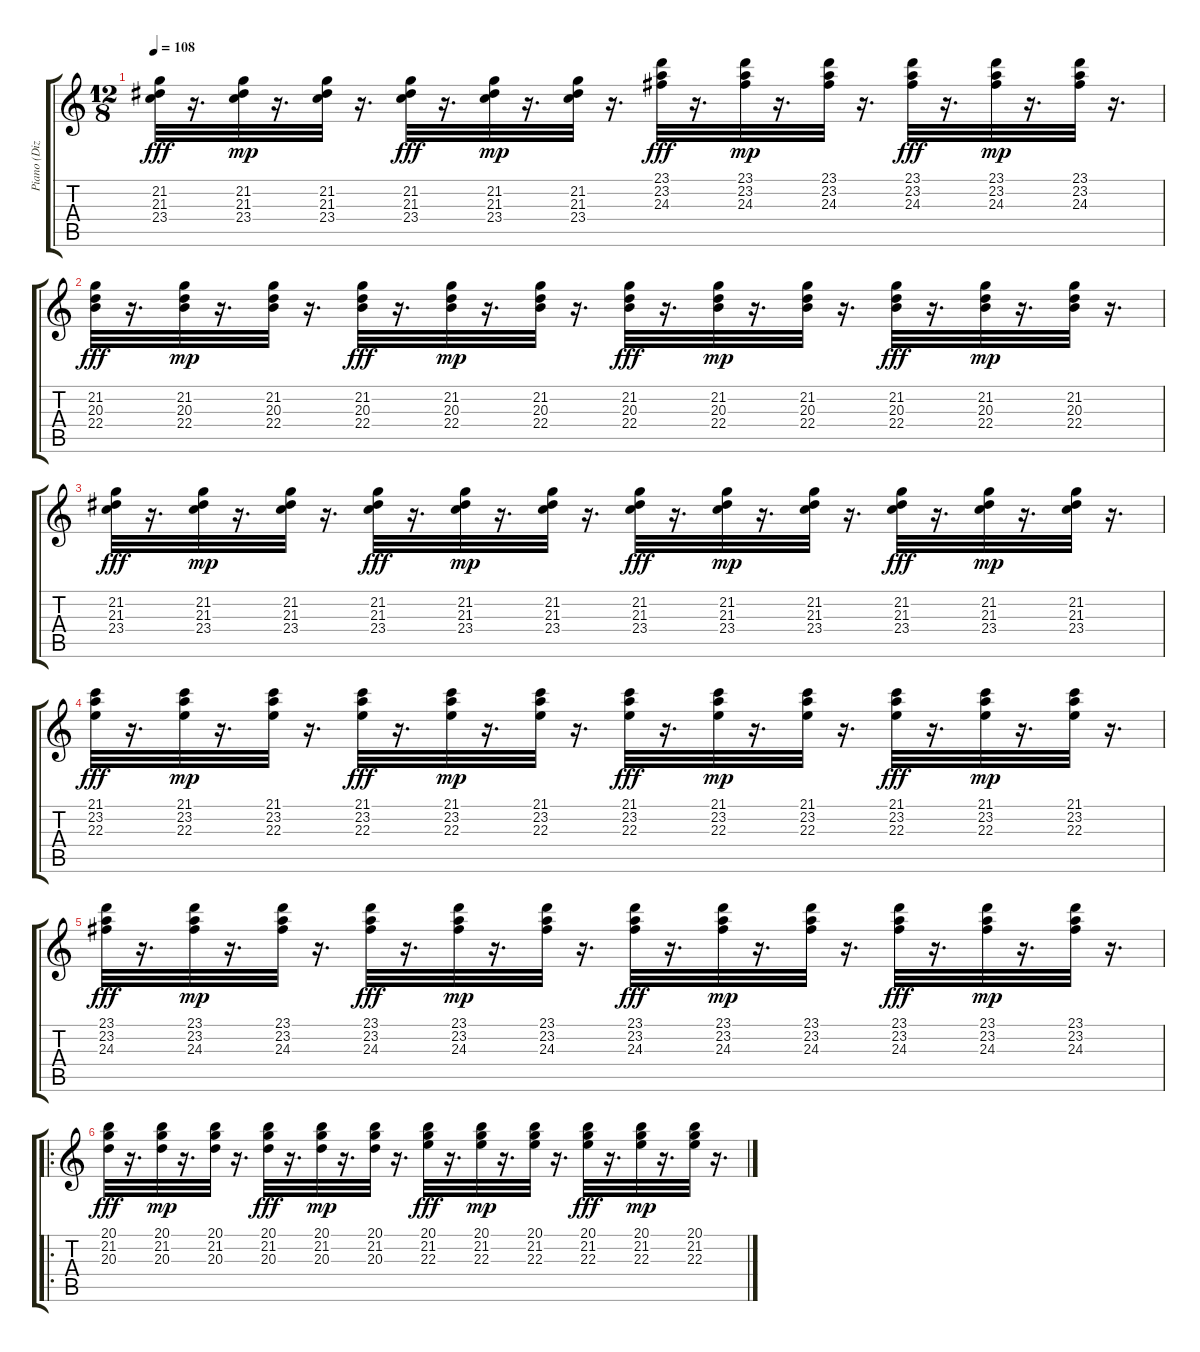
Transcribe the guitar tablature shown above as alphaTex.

\track ("Piano (Dizzy)" "Piano (Diz") {instrument acousticgrandpiano}
\staff {score tabs}
\tuning (Eb4 Bb3 Gb3 Db3 Ab2 Eb2) {hide}
\ts (12 8)
\tempo 108
\clef g2
\ks c
(21.2 21.3 23.4).32{dy fff} r.16{d} (21.2 21.3 23.4).32{dy mp} r.16{d} (21.2 21.3 23.4).32 r.16{d} (21.2 21.3 23.4).32{dy fff} r.16{d} (21.2 21.3 23.4).32{dy mp} r.16{d} (21.2 21.3 23.4).32 r.16{d} (23.1 23.2 24.3).32{dy fff} r.16{d} (23.1 23.2 24.3).32{dy mp} r.16{d} (23.1 23.2 24.3).32 r.16{d} (23.1 23.2 24.3).32{dy fff} r.16{d} (23.1 23.2 24.3).32{dy mp} r.16{d} (23.1 23.2 24.3).32 r.16{d} |
(21.2 20.3 22.4).32{dy fff} r.16{d} (21.2 20.3 22.4).32{dy mp} r.16{d} (21.2 20.3 22.4).32 r.16{d} (21.2 20.3 22.4).32{dy fff} r.16{d} (21.2 20.3 22.4).32{dy mp} r.16{d} (21.2 20.3 22.4).32 r.16{d} (21.2 20.3 22.4).32{dy fff} r.16{d} (21.2 20.3 22.4).32{dy mp} r.16{d} (21.2 20.3 22.4).32 r.16{d} (21.2 20.3 22.4).32{dy fff} r.16{d} (21.2 20.3 22.4).32{dy mp} r.16{d} (21.2 20.3 22.4).32 r.16{d} |
(21.2 21.3 23.4).32{dy fff} r.16{d} (21.2 21.3 23.4).32{dy mp} r.16{d} (21.2 21.3 23.4).32 r.16{d} (21.2 21.3 23.4).32{dy fff} r.16{d} (21.2 21.3 23.4).32{dy mp} r.16{d} (21.2 21.3 23.4).32 r.16{d} (21.2 21.3 23.4).32{dy fff} r.16{d} (21.2 21.3 23.4).32{dy mp} r.16{d} (21.2 21.3 23.4).32 r.16{d} (21.2 21.3 23.4).32{dy fff} r.16{d} (21.2 21.3 23.4).32{dy mp} r.16{d} (21.2 21.3 23.4).32 r.16{d} |
(21.1 23.2 22.3).32{dy fff} r.16{d} (21.1 23.2 22.3).32{dy mp} r.16{d} (21.1 23.2 22.3).32 r.16{d} (21.1 23.2 22.3).32{dy fff} r.16{d} (21.1 23.2 22.3).32{dy mp} r.16{d} (21.1 23.2 22.3).32 r.16{d} (21.1 23.2 22.3).32{dy fff} r.16{d} (21.1 23.2 22.3).32{dy mp} r.16{d} (21.1 23.2 22.3).32 r.16{d} (21.1 23.2 22.3).32{dy fff} r.16{d} (21.1 23.2 22.3).32{dy mp} r.16{d} (21.1 23.2 22.3).32 r.16{d} |
(23.1 23.2 24.3).32{dy fff} r.16{d} (23.1 23.2 24.3).32{dy mp} r.16{d} (23.1 23.2 24.3).32 r.16{d} (23.1 23.2 24.3).32{dy fff} r.16{d} (23.1 23.2 24.3).32{dy mp} r.16{d} (23.1 23.2 24.3).32 r.16{d} (23.1 23.2 24.3).32{dy fff} r.16{d} (23.1 23.2 24.3).32{dy mp} r.16{d} (23.1 23.2 24.3).32 r.16{d} (23.1 23.2 24.3).32{dy fff} r.16{d} (23.1 23.2 24.3).32{dy mp} r.16{d} (23.1 23.2 24.3).32 r.16{d} |
\ro
(20.1 21.2 20.3).32{dy fff} r.16{d} (20.1 21.2 20.3).32{dy mp} r.16{d} (20.1 21.2 20.3).32 r.16{d} (20.1 21.2 20.3).32{dy fff} r.16{d} (20.1 21.2 20.3).32{dy mp} r.16{d} (20.1 21.2 20.3).32 r.16{d} (20.1 21.2 22.3).32{dy fff} r.16{d} (20.1 21.2 22.3).32{dy mp} r.16{d} (20.1 21.2 22.3).32 r.16{d} (20.1 21.2 22.3).32{dy fff} r.16{d} (20.1 21.2 22.3).32{dy mp} r.16{d} (20.1 21.2 22.3).32 r.16{d}
